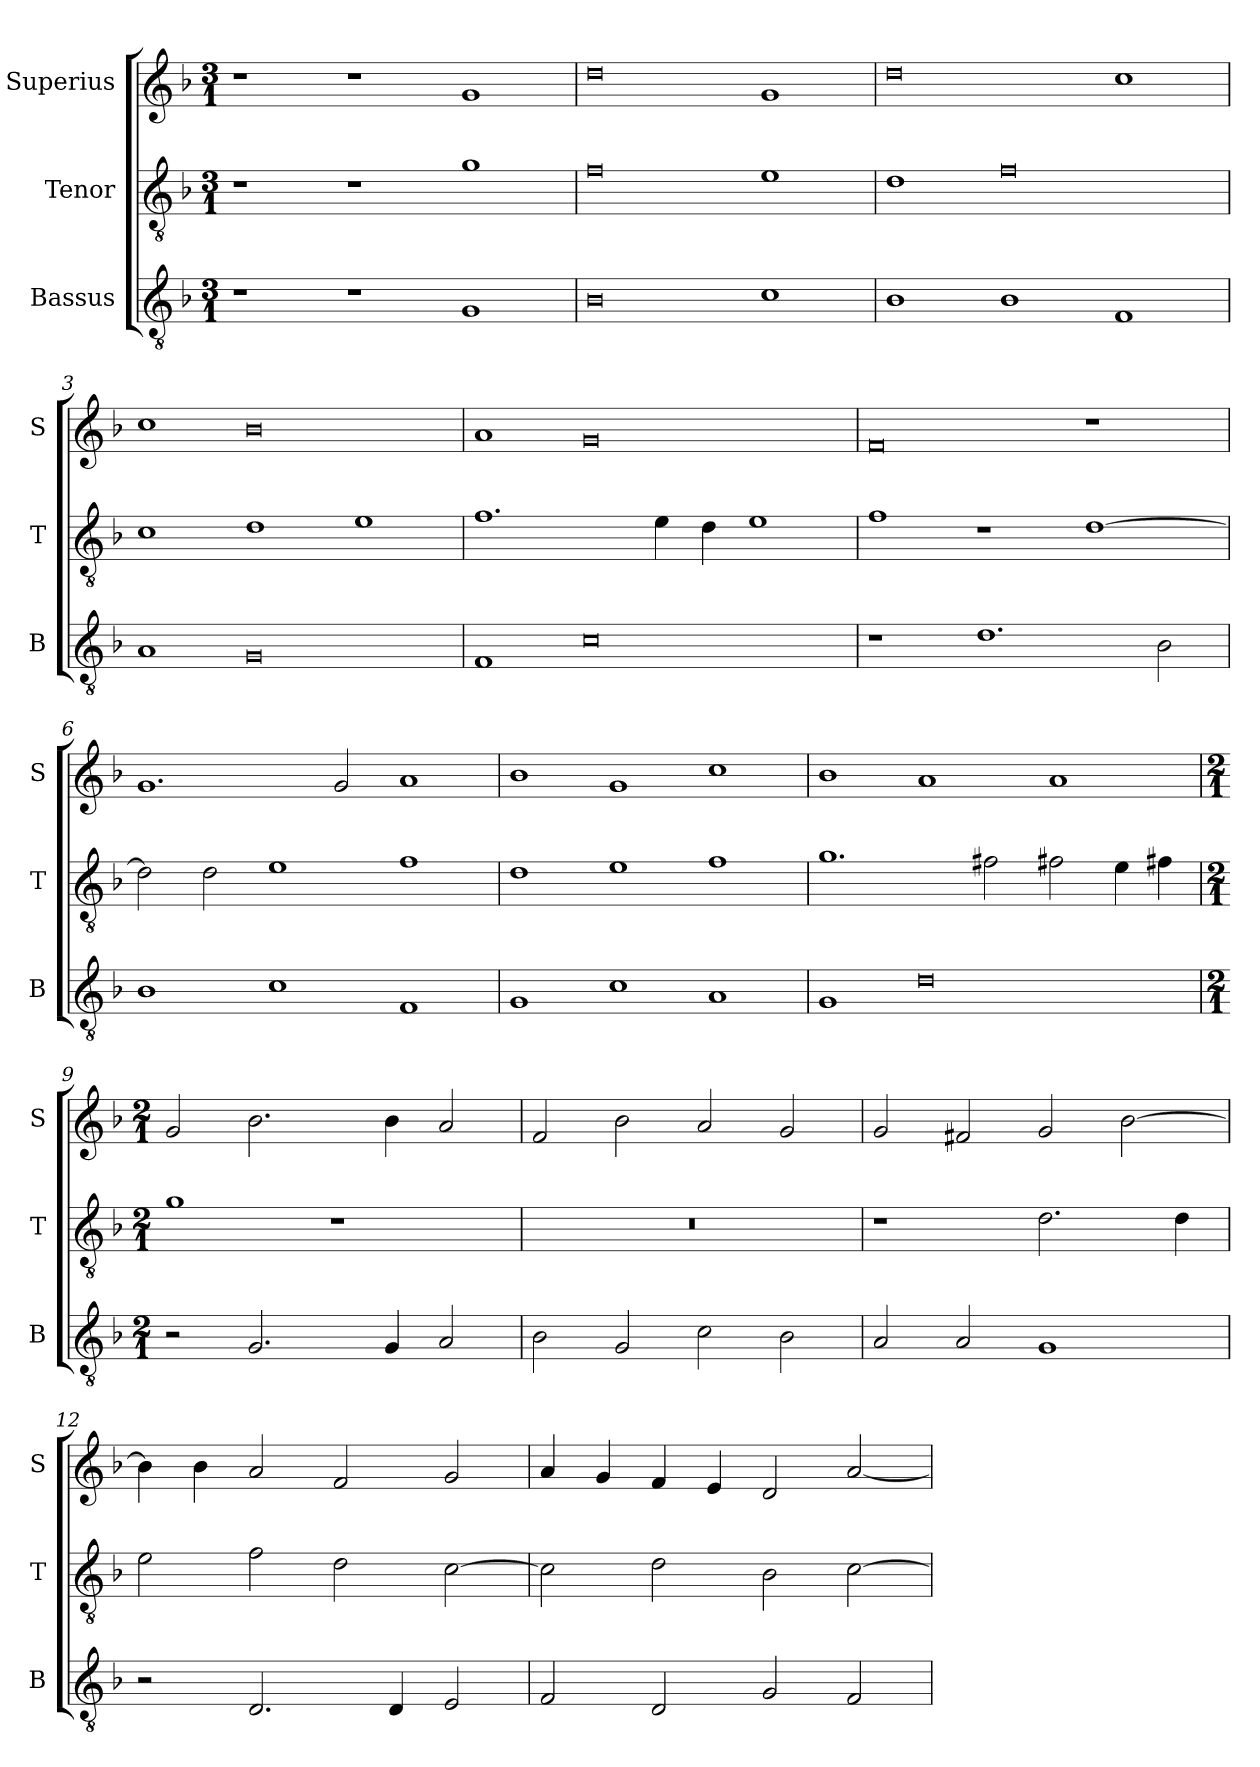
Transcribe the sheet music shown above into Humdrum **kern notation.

**kern	**kern	**kern
*part3	*part2	*part1
*staff3	*staff2	*staff1
*I"Bassus	*I"Tenor	*I"Superius
*I'B	*I'T	*I'S
*clefGv2	*clefGv2	*clefG2
*k[b-]	*k[b-]	*k[b-]
*F:	*F:	*F:
*M3/1	*M3/1	*M3/1
=	=	=
1r	1r	1r
1r	1r	1r
1G	1g	1g
=1	=1	=1
0B-	0f	0dd
1c	1e	1g
=2	=2	=2
1B-	1d	0dd
1B-	0f	.
1F	.	1cc
=3	=3	=3
1A	1c	1cc
0G	1d	0b-
.	1e	.
=4	=4	=4
1F	1.f	1a
0c	.	0g
.	4e	.
.	4d	.
.	1e	.
=5	=5	=5
1r	1f	0f
1.d	1r	.
.	[1d	1r
2B-	.	.
=6	=6	=6
1B-	2d]	1.g
.	2d	.
1c	1e	.
.	.	2g
1F	1f	1a
=7	=7	=7
1G	1d	1b-
1c	1e	1g
1A	1f	1cc
=8	=8	=8
1G	1.g	1b-
0d	.	1a
.	2f#X	.
.	2f#X	1a
.	4e	.
.	4f#X	.
=9	=9	=9
*M2/1	*M2/1	*M2/1
2r	1g	2g
2.G	.	2.b-
.	1r	.
4G	.	4b-
2A	.	2a
=10	=10	=10
2B-	0r	2f
2G	.	2b-
2c	.	2a
2B-	.	2g
=11	=11	=11
2A	1r	2g
2A	.	2f#X
1G	2.d	2g
.	.	[2b-
.	4d	.
=12	=12	=12
2r	2e	4b-]
.	.	4b-
2.D	2f	2a
.	2d	2f
4D	.	.
2E	[2c	2g
=13	=13	=13
2F	2c]	4a
.	.	4g
2D	2d	4f
.	.	4e
2G	2B-	2d
2F	[2c	[2a
=	=	=
*-	*-	*-
